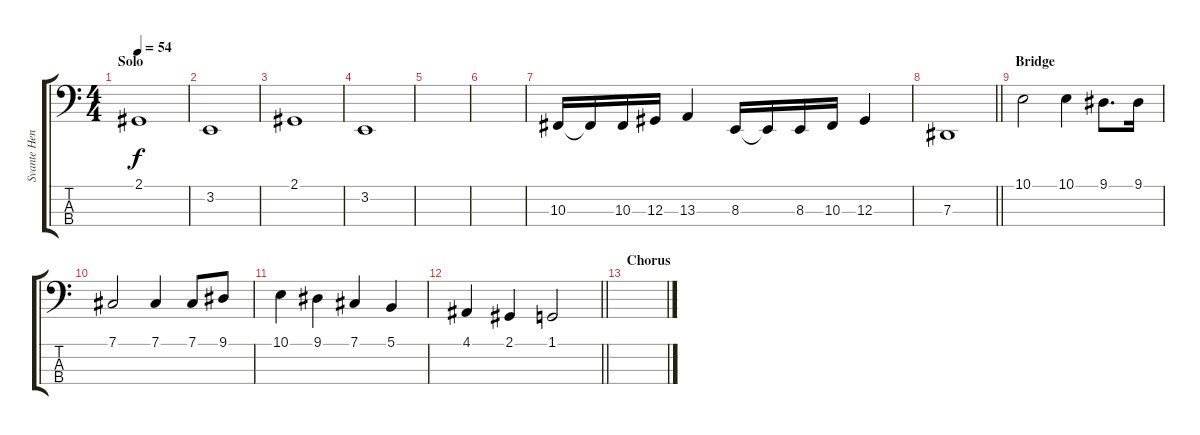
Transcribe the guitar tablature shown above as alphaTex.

\track ("Svante Henrysson" "Svante Hen") {instrument cello}
\staff {score tabs}
\tuning (Gb2 Db2 Ab1 Eb1) {hide}
\ts (4 4)
\section ("" "Solo")
\tempo 54
\clef f4
\ks c
2.1.1{dy f} |
3.2.1 |
2.1.1 |
3.2.1 |
|
|
10.3.16 10.3{t}.16 10.3.16 12.3.16 13.3.4 8.3.16 8.3{t}.16 8.3.16 10.3.16 12.3.4 |
\barLineRight lightlight
7.3.1 |
\section ("" "Bridge")
10.1.2 10.1.4 9.1.8{d} 9.1.16 |
7.1.2 7.1.4 7.1.8 9.1.8 |
10.1.4 9.1.4 7.1.4 5.1.4 |
\barLineRight lightlight
4.1.4 2.1.4 1.1.2 |
\section ("" "Chorus")
